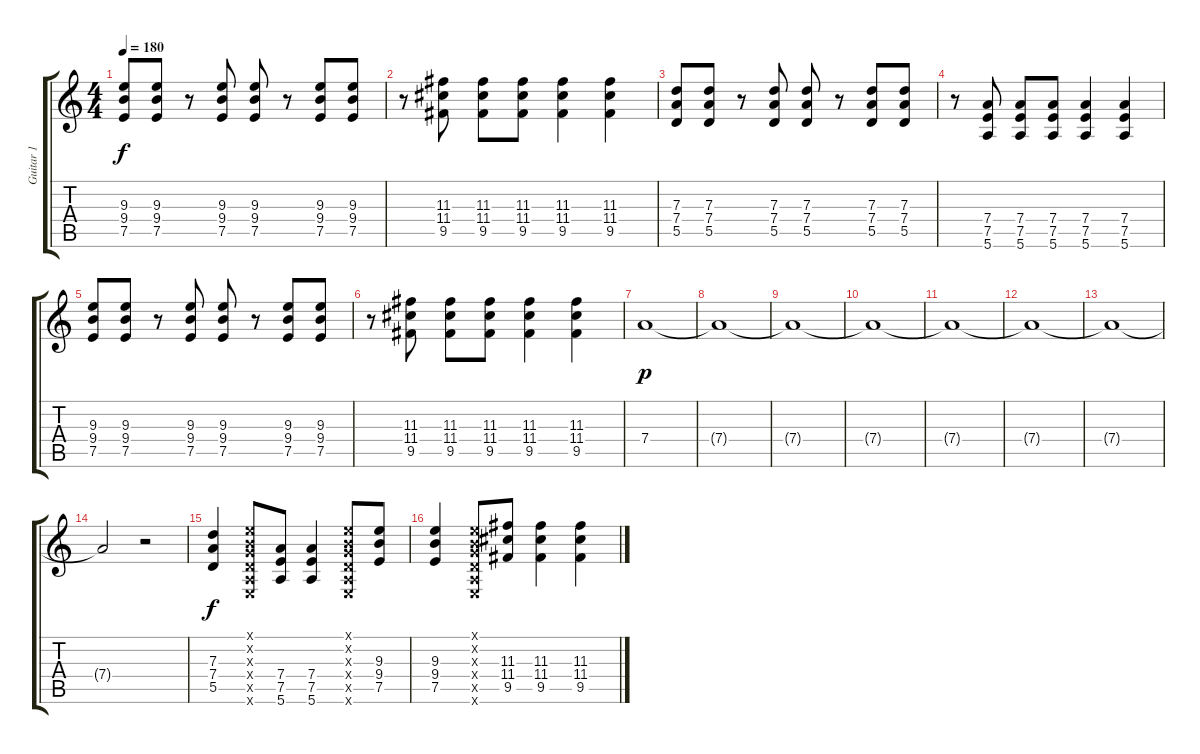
\track ("Guitar 1" "Guitar 1") {instrument distortionguitar}
\staff {score tabs}
\tuning (E4 B3 G3 D3 A2 E2) {hide}
\ts (4 4)
\tempo 180
\clef g2
\ks c
(9.3 9.4 7.5).8{dy f} (9.3 9.4 7.5).8 r.8 (9.3 9.4 7.5).8 (9.3 9.4 7.5).8 r.8 (9.3 9.4 7.5).8 (9.3 9.4 7.5).8 |
r.8 (11.3 11.4 9.5).8 (11.3 11.4 9.5).8 (11.3 11.4 9.5).8 (11.3 11.4 9.5).4 (11.3 11.4 9.5).4 |
(7.3 7.4 5.5).8 (7.3 7.4 5.5).8 r.8 (7.3 7.4 5.5).8 (7.3 7.4 5.5).8 r.8 (7.3 7.4 5.5).8 (7.3 7.4 5.5).8 |
r.8 (7.4 7.5 5.6).8 (7.4 7.5 5.6).8 (7.4 7.5 5.6).8 (7.4 7.5 5.6).4 (7.4 7.5 5.6).4 |
(9.3 9.4 7.5).8 (9.3 9.4 7.5).8 r.8 (9.3 9.4 7.5).8 (9.3 9.4 7.5).8 r.8 (9.3 9.4 7.5).8 (9.3 9.4 7.5).8 |
r.8 (11.3 11.4 9.5).8 (11.3 11.4 9.5).8 (11.3 11.4 9.5).8 (11.3 11.4 9.5).4 (11.3 11.4 9.5).4 |
7.4.1{dy p} |
7.4{t}.1 |
7.4{t}.1 |
7.4{t}.1 |
7.4{t}.1 |
7.4{t}.1 |
7.4{t}.1 |
7.4{t}.2 r.2 |
(7.3 7.4 5.5).4{dy f} (0.1{x} 0.2{x} 0.3{x} 0.4{x} 0.5{x} 0.6{x}).8 (7.4 7.5 5.6).8 (7.4 7.5 5.6).4 (0.1{x} 0.2{x} 0.3{x} 0.4{x} 0.5{x} 0.6{x}).8 (9.3 9.4 7.5).8 |
(9.3 9.4 7.5).4 (0.1{x} 0.2{x} 0.3{x} 0.4{x} 0.5{x} 0.6{x}).8 (11.3 11.4 9.5).8 (11.3 11.4 9.5).4 (11.3 11.4 9.5).4
